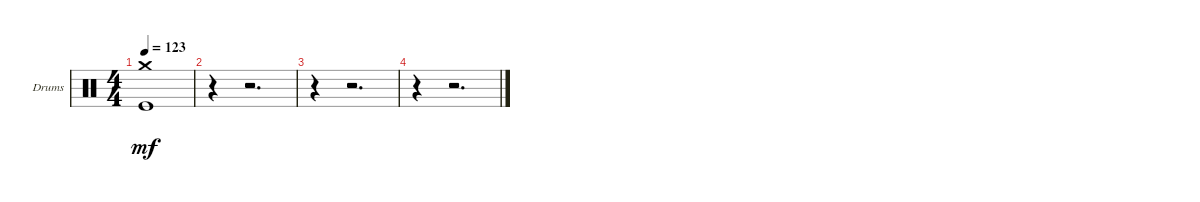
\bracketExtendMode groupsimilarinstruments
\firstSystemTrackNameOrientation horizontal
\otherSystemsTrackNameOrientation horizontal
\track ("Drumkit" "Drums") {instrument percussion}
\staff {score}
\articulation defaults
\ts (4 4)
\tempo 123
\clef neutral
\ks c
("Crash medium (hit)" "Kick (hit)").1{dy mf} |
r.4 r.2{d} |
r.4 r.2{d} |
r.4 r.2{d}
